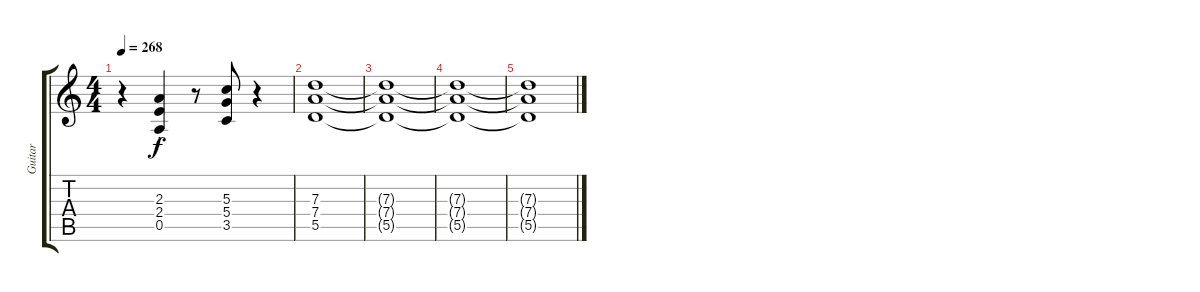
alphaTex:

\track ("Guitar" "Guitar") {instrument distortionguitar}
\staff {score tabs}
\tuning (E4 B3 G3 D3 A2 E2) {hide}
\ts (4 4)
\tempo 268
\clef g2
\ks c
r.4{dy f} (2.3{st} 2.4{st} 0.5{st}).4 r.8 (5.3 5.4 3.5).8 r.4 |
(7.3 7.4 5.5).1{volume 0} |
(7.3{t} 7.4{t} 5.5{t}).1 |
(7.3{t} 7.4{t} 5.5{t}).1 |
(7.3{t} 7.4{t} 5.5{t}).1
